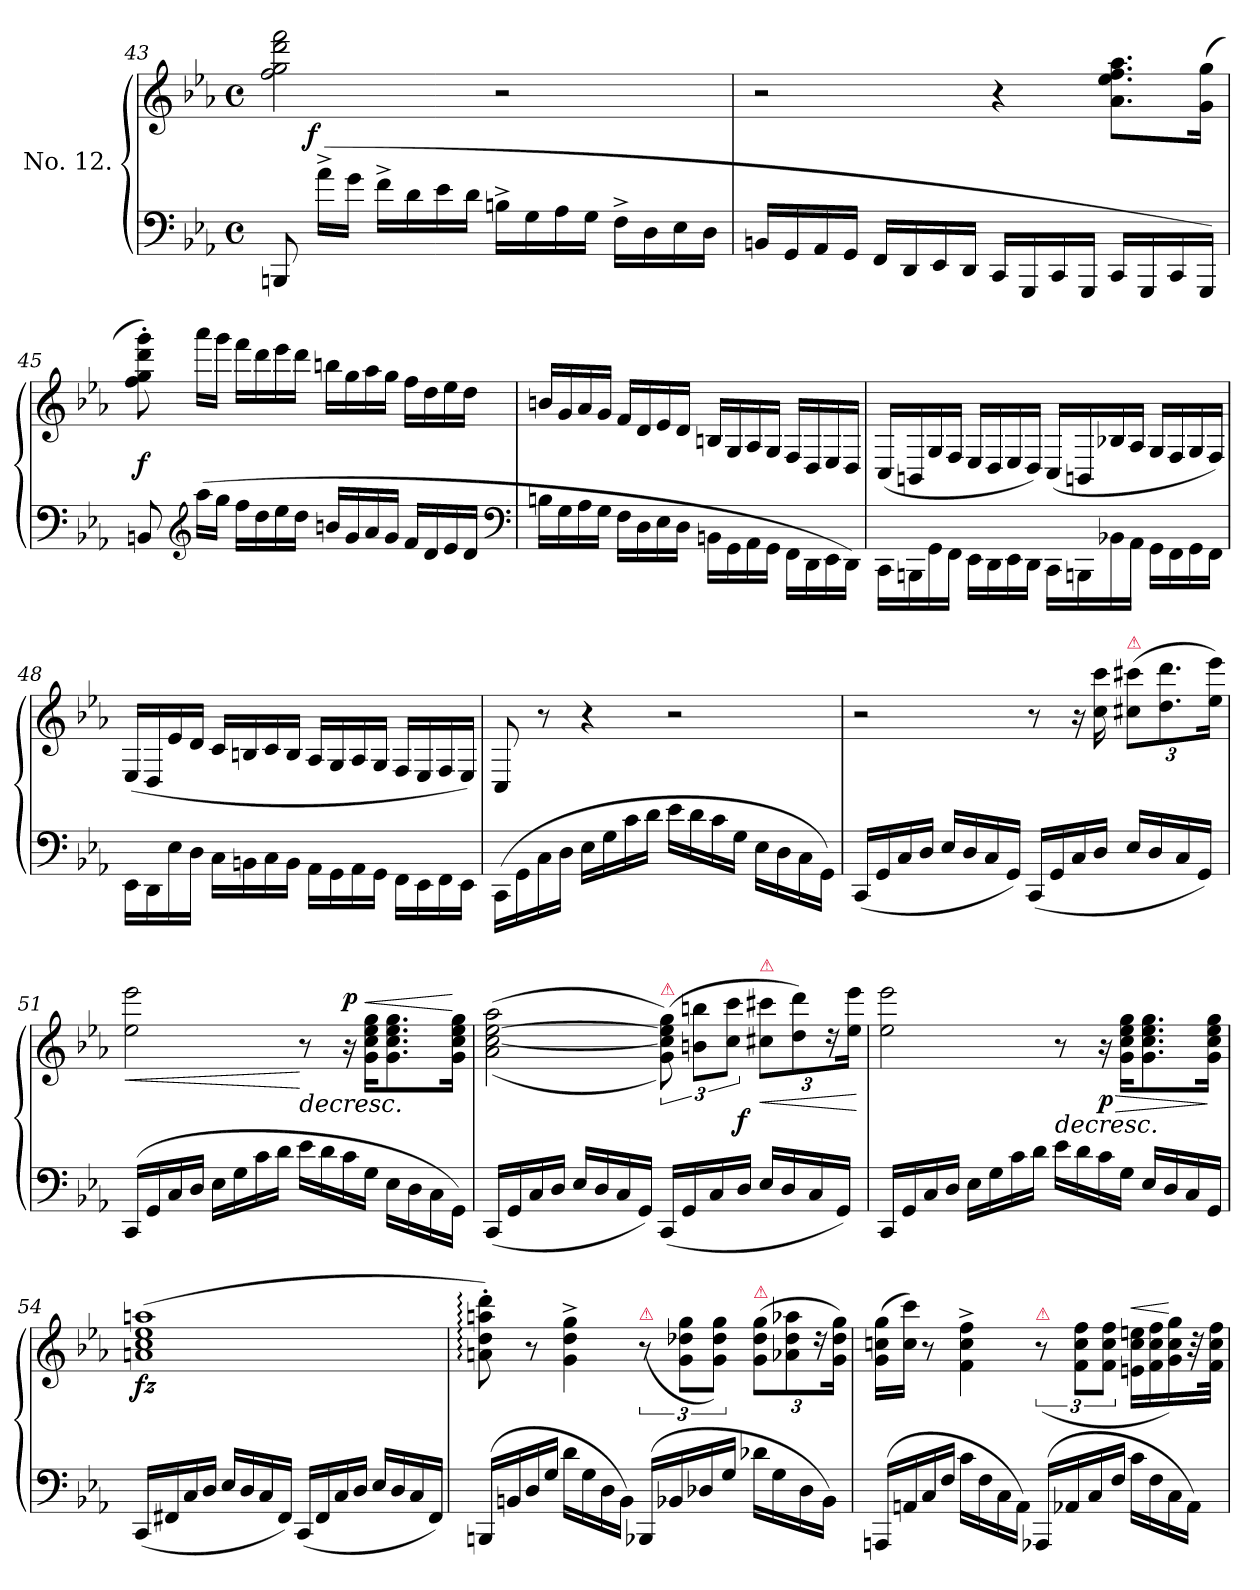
**kern	**kern	**dynam
*part1	*part1	*part1
*staff2	*staff1	*staff1/2
*I"No. 12.	*	*
*clefF4	*clefG2	*
*k[b-e-a-]	*k[b-e-a-]	*
*c:	*c:	*
*M4/4	*M4/4	*
*met(c)	*met(c)	*
=43	=43	=43
*	*^	*
8BBBn	2ff 2gg 2ddd 2fff	8ryy	.
!	!	!	!LO:DY:rj
(<16a-^<\LL	.	2..ryy	f
16g\JJ	.	.	.
16f^<\LL	.	.	.
16d\	.	.	.
16e-\	.	.	.
16d\JJ	.	.	.
16Bn^>LL	2r	.	.
16G	.	.	.
16A-	.	.	.
16GJJ	.	.	.
16F^>LL	.	.	.
16D	.	.	.
16E-	.	.	.
16DJJ	.	.	.
*	*v	*v	*
=44	=44	=44
16BBnLL	2r	.
16GG	.	.
16AA-	.	.
16GGJJ	.	.
16FFLL	.	.
16DD	.	.
16EE-	.	.
16DDJJ	.	.
16CCLL	4r	.
16GGG	.	.
16CC	.	.
16GGGJJ	.	.
16CCLL	8.a- 8.ee- 8.ff 8.aa-L	.
16GGG	.	.
16CC	.	.
16GGGJJ)	(>16g 16ggJk	.
=45	=45	=45
8BBn	8ff'> 8gg'> 8ddd'> 8ggg'>)	f
*clefG2	*	*
(<16aa-LL	16aaa-LL	.
16ggJJ	16gggJJ	.
16ffLL	16fffLL	.
16dd	16ddd	.
16ee-	16eee-	.
16ddJJ	16dddJJ	.
16bnLL	16bbnLL	.
16g	16gg	.
16a-	16aa-	.
16gJJ	16ggJJ	.
16fLL	16ffLL	.
16d	16dd	.
16e-	16ee-	.
16dJJ	16ddJJ	.
*clefF4	*	*
=46	=46	=46
16BnLL	16bnLL	.
16G	16g	.
16A-	16a-	.
16GJJ	16gJJ	.
16FLL	16fLL	.
16D	16d	.
16E-	16e-	.
16DJJ	16dJJ	.
16BBn\LL	16Bn/LL	.
16GG\	16G/	.
16AA-\	16A-/	.
16GG\JJ	16G/JJ	.
16FF\LL	16F/LL	.
16DD\	16D/	.
16EE-\	16E-/	.
16DD\JJ)	16D/JJ	.
=47	=47	=47
16CC\LL	(>16C/LL	.
16BBBn\	16BBn/	.
16GG\	16G/	.
16FF\JJ	16F/JJ	.
16EE-\LL	16E-/LL	.
16DD\	16D/	.
16EE-\	16E-/	.
16DD\JJ	16D/JJ)	.
16CC\LL	(>16C/LL	.
16BBBn\	16BBn/	.
16BB-X	16B-X	.
16AA-\JJ	16A-/JJ	.
16GG\LL	16G/LL	.
16FF\	16F/	.
16GG\	16G/	.
16FF\JJ	16F/JJ)	.
=48	=48	=48
16EE-\LL	(>16E-/LL	.
16DD\	16D/	.
16E-	16e-	.
16DJJ	16dJJ	.
16C\LL	16c/LL	.
16BBn\	16Bn/	.
16C\	16c/	.
16BB\JJ	16B/JJ	.
16AA-\LL	16A-/LL	.
16GG\	16G/	.
16AA-\	16A-/	.
16GG\JJ	16G/JJ	.
16FF\LL	16F/LL	.
16EE-\	16E-/	.
16FF\	16F/	.
16EE-\JJ	16E-/JJ)	.
=49	=49	=49
(>16CC\LL	8C/	.
16GG\	.	.
16C	8r	.
16DJJ	.	.
16E-\LL	4r	.
16G	.	.
16c	.	.
16dJJ	.	.
16e-LL	2r	.
16d	.	.
16c	.	.
16GJJ	.	.
16E-\LL	.	.
16D	.	.
16C	.	.
16GGJJ)	.	.
=50	=50	=50
(<16CCLL	2r	.
16GG	.	.
16C	.	.
16DJJ	.	.
16E-LL	.	.
16D	.	.
16C	.	.
16GGJJ)	.	.
(<16CCLL	8r	.
16GG	.	.
16C	16r	.
16DJJ	16cc 16ccc	.
!	!LO:TX:a:color=crimson:t=⚠	!
16E-LL	(>12cc#X 12ccc#XL	.
16D	.	.
.	12.dd 12.ddd	.
16C	.	.
16GGJJ)	.	.
.	24ee- 24eee-Jk)	.
=51	=51	=51
!	!	!LO:HP:b
(>16CCLL	2ee- 2eee-	<
16GG	.	.
16C	.	.
16DJJ	.	.
16E-LL	.	.
16G	.	.
16c	.	.
16dJJ	.	.
!	!	!LO:HP:n=1:b
16e-LL	8r	[ >
16d	.	.
!	!	!LO:DY:a
16c	16r	p
!	!	!LO:HP:a
16GJJ	16g 16cc 16ee- 16ggKL	<
16E-\LL	8.g 8.cc 8.ee- 8.gg	.
16D	.	.
16C	.	.
16GGJJ)	16g 16cc 16ee- 16ggJk	] [
=52	=52	=52
*	*^	*
(<16CCLL	(<(>2a- [2cc [2ee- 2aa-	2ryy	.
16GG	.	.	.
16C	.	.	.
16DJJ	.	.	.
16E-LL	.	.	.
16D	.	.	.
16C	.	.	.
16GGJJ)	.	.	.
!	!LO:TX:a:color=crimson:t=⚠	!	!
(<16CCLL	(>12g 12cc] 12ee-] 12gg))	8.ryy	.
16GG	.	.	.
.	12bn 12bbnL	.	.
16C	.	.	.
.	12cc 12cccJ	.	.
!	!	!	!LO:DY:b
16DJJ	.	4ryy	f
!	!LO:TX:a:color=crimson:t=⚠	!	!
!	!	!	!LO:HP:b
16E-LL	12cc#X 12ccc#XL	.	<
16D	.	.	.
.	12dd 12ddd)	.	.
16C	.	.	.
.	24rdd	.	.
16GGJJ)	.	16ryy	.
.	24ee- 24eee-Jk	.	.
.	.	.	[
*	*v	*v	*
=53	=53	=53
16CCLL	2ee- 2eee-	.
16GG	.	.
16C	.	.
16DJJ	.	.
16E-LL	.	.
16G	.	.
16c	.	.
16dJJ	.	.
!	!	!LO:HP:b
16e-LL	8r	>
16d	.	.
!	!	!LO:HP:b
!	!	!LO:DY:n=1:b
16c	16r	> p
16GJJ	16g 16cc 16ee- 16ggKL	.
16E-LL	8.g 8.cc 8.ee- 8.gg	.
16D	.	.
16C	.	.
16GGJJ	16g 16cc 16ee- 16ggJk	] ]
=54	=54	=54
!	!	!LO:DY:b
(<16CCLL	(>1an 1cc 1ee- 1aan	fz
16FF#X	.	.
16C	.	.
16DJJ	.	.
16E-LL	.	.
16D	.	.
16C	.	.
16FF#JJ)	.	.
(<16CCLL	.	.
16FF#	.	.
16C	.	.
16DJJ	.	.
16E-LL	.	.
16D	.	.
16C	.	.
16FF#JJ)	.	.
=55	=55	=55
(<16BBBnLL	8an:'> 8dd:'> 8aan:'> 8ddd:'>)	.
16BBn	.	.
16D	8r	.
16GJJ	.	.
16dLL	4g^> 4dd^> 4gg^>	.
16G	.	.
16D	.	.
16BBJJ)	.	.
!	!LO:TX:a:color=crimson:t=⚠	!
(<16BBB-XLL	(>12r	.
16BB-X	.	.
.	12g 12dd-X 12ggL	.
16D-X	.	.
.	12g 12dd- 12ggJ)	.
16GJJ	.	.
!	!LO:TX:a:color=crimson:t=⚠	!
16d-XLL	(>12g 12dd- 12ggL	.
16G	.	.
.	12a-X 12dd- 12aa-X	.
16D-	.	.
.	24rdd	.
16BB-JJ)	.	.
.	24g 24dd- 24ggJk)	.
=56	=56	=56
(>16AAAnLL	(>16g 16ccn 16ggLL	.
16AAn	16cc 16cccJJ)	.
16C	8r	.
16FJJ	.	.
16cLL	4f^> 4cc^> 4ff^>	.
16F	.	.
16C	.	.
16AAJJ)	.	.
!	!LO:TX:a:color=crimson:t=⚠	!
(>16AAA-XLL	(>12r	.
16AA-X	.	.
.	12f 12cc 12ffL	.
16C	.	.
.	12f 12cc 12ffJ	.
16FJJ	.	.
!	!	!LO:HP:a
16cLL	16en 16cc 16eenLL	<
16F	16f 16cc 16ff	.
16C	16g 16cc 16gg)	[
16AA-JJ)	32r	.
.	32f 32cc 32ffJJk	.
=	=	=
*-	*-	*-
